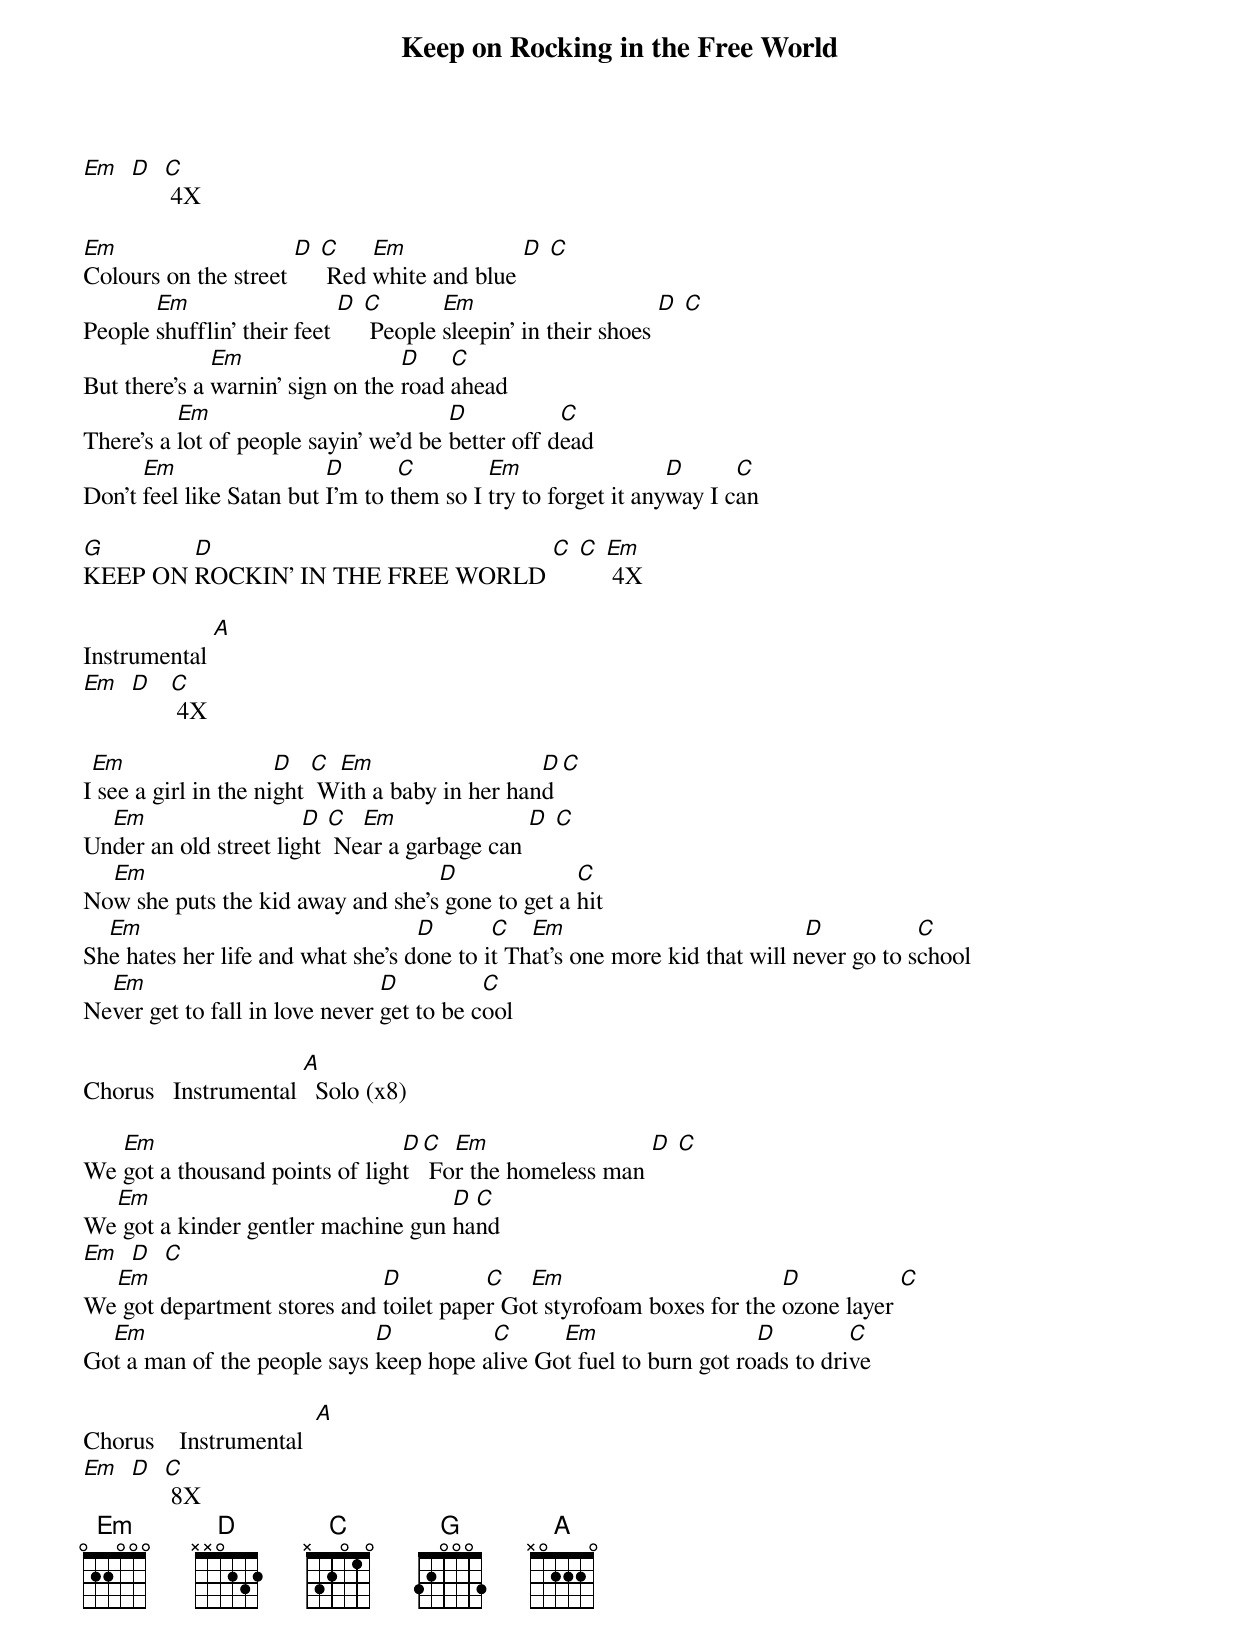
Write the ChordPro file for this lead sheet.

{title:Keep on Rocking in the Free World}
[Em]  [D]  [C] 4X

[Em]Colours on the street [D] [C] Red [Em]white and blue [D] [C]
People [Em]shufflin' their feet [D] [C] People [Em]sleepin' in their shoes [D] [C]
But there's a [Em]warnin' sign on the [D]road [C]ahead
There's a [Em]lot of people sayin' we'd be [D]better off d[C]ead
Don't [Em]feel like Satan but [D]I'm to t[C]hem so I [Em]try to forget it any[D]way I c[C]an

[G]KEEP ON [D]ROCKIN' IN THE FREE WORLD [C] [C] [Em] 4X

Instrumental [A]
[Em]  [D]   [C] 4X

I[Em] see a girl in the ni[D]ght [C] W[Em]ith a baby in her han[D]d [C]
Un[Em]der an old street lig[D]ht [C] Ne[Em]ar a garbage can [D] [C]
No[Em]w she puts the kid away and she's[D] gone to get a [C]hit
Sh[Em]e hates her life and what she's d[D]one to i[C]t Th[Em]at's one more kid that will n[D]ever go to s[C]chool
Ne[Em]ver get to fall in love never [D]get to be c[C]ool

Chorus   Instrumental [A]  Solo (x8)

We [Em]got a thousand points of ligh[D]t [C] Fo[Em]r the homeless man [D] [C]
We[Em] got a kinder gentler machine gun [D]ha[C]nd
[Em]  [D]  [C]
We[Em] got department stores and [D]toilet pape[C]r Go[Em]t styrofoam boxes for the [D]ozone layer [C]
Go[Em]t a man of the people says [D]keep hope a[C]live Go[Em]t fuel to burn got ro[D]ads to dri[C]ve

Chorus    Instrumental  [A]
[Em]  [D]  [C] 8X
